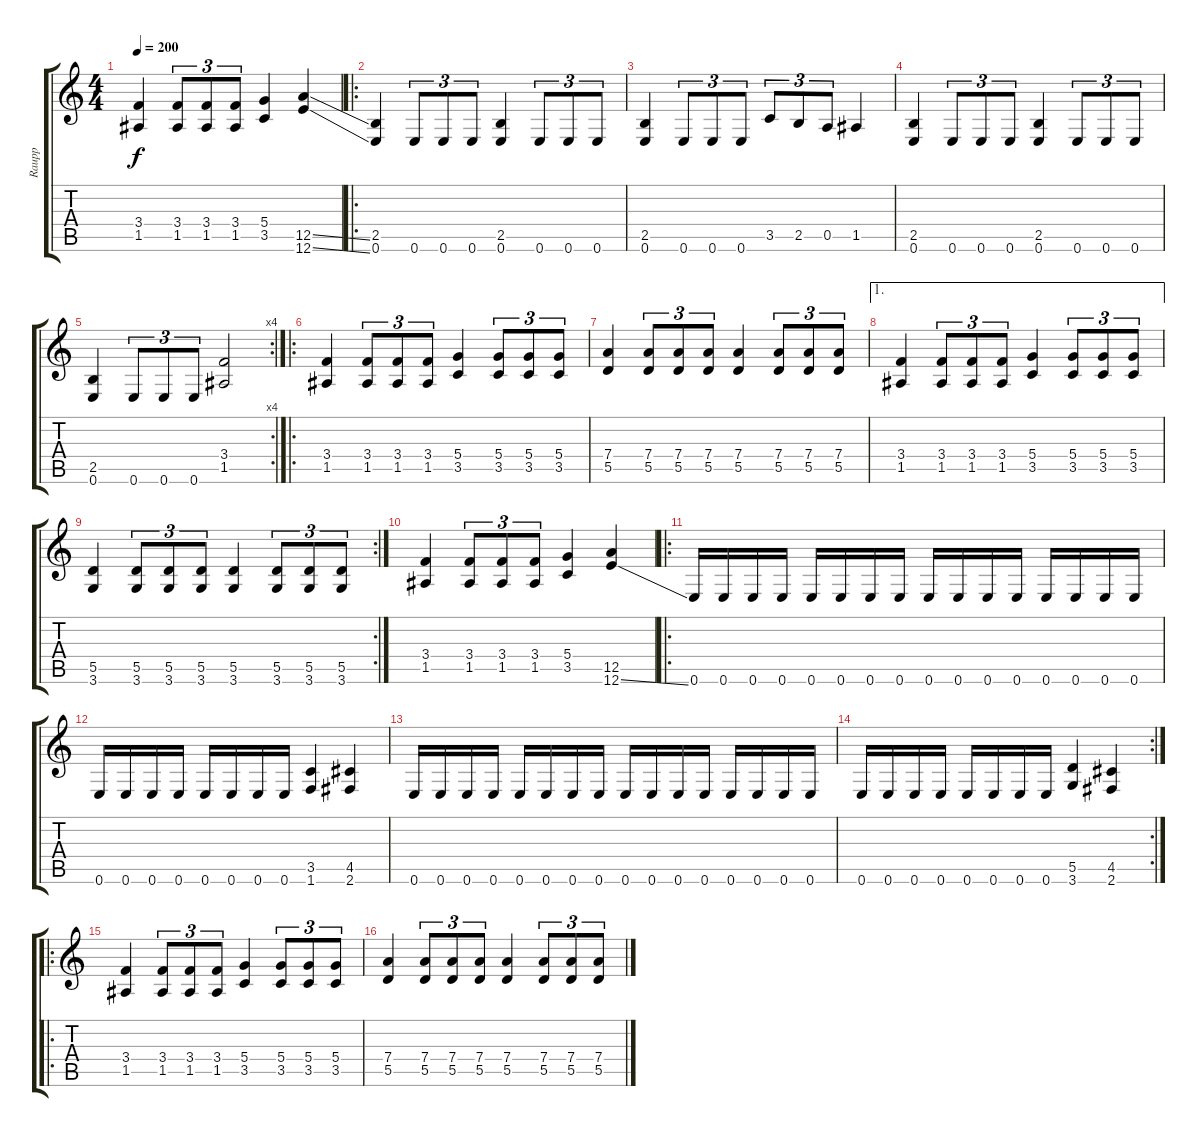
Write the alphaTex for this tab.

\track ("Raupp" "Raupp") {instrument overdrivenguitar}
\staff {score tabs}
\tuning (E4 B3 G3 D3 A2 E2) {hide}
\ts (4 4)
\tempo 200
\clef g2
\ks c
(3.4 1.5).4{dy f} (3.4 1.5).8{tu (3 2)} (3.4 1.5).8{tu (3 2)} (3.4 1.5).8{tu (3 2)} (5.4 3.5).4 (12.5{ss} 12.6{ss}).4 |
\ro
(2.5 0.6).4 0.6.8{tu (3 2)} 0.6.8{tu (3 2)} 0.6.8{tu (3 2)} (2.5 0.6).4 0.6.8{tu (3 2)} 0.6.8{tu (3 2)} 0.6.8{tu (3 2)} |
(2.5 0.6).4 0.6.8{tu (3 2)} 0.6.8{tu (3 2)} 0.6.8{tu (3 2)} 3.5.8{tu (3 2)} 2.5.8{tu (3 2)} 0.5.8{tu (3 2)} 1.5.4 |
(2.5 0.6).4 0.6.8{tu (3 2)} 0.6.8{tu (3 2)} 0.6.8{tu (3 2)} (2.5 0.6).4 0.6.8{tu (3 2)} 0.6.8{tu (3 2)} 0.6.8{tu (3 2)} |
\rc 4
(2.5 0.6).4 0.6.8{tu (3 2)} 0.6.8{tu (3 2)} 0.6.8{tu (3 2)} (3.4 1.5).2 |
\ro
(3.4 1.5).4 (3.4 1.5).8{tu (3 2)} (3.4 1.5).8{tu (3 2)} (3.4 1.5).8{tu (3 2)} (5.4 3.5).4 (5.4 3.5).8{tu (3 2)} (5.4 3.5).8{tu (3 2)} (5.4 3.5).8{tu (3 2)} |
(7.4 5.5).4 (7.4 5.5).8{tu (3 2)} (7.4 5.5).8{tu (3 2)} (7.4 5.5).8{tu (3 2)} (7.4 5.5).4 (7.4 5.5).8{tu (3 2)} (7.4 5.5).8{tu (3 2)} (7.4 5.5).8{tu (3 2)} |
\ae 1
(3.4 1.5).4 (3.4 1.5).8{tu (3 2)} (3.4 1.5).8{tu (3 2)} (3.4 1.5).8{tu (3 2)} (5.4 3.5).4 (5.4 3.5).8{tu (3 2)} (5.4 3.5).8{tu (3 2)} (5.4 3.5).8{tu (3 2)} |
\rc 2
(5.5 3.6).4 (5.5 3.6).8{tu (3 2)} (5.5 3.6).8{tu (3 2)} (5.5 3.6).8{tu (3 2)} (5.5 3.6).4 (5.5 3.6).8{tu (3 2)} (5.5 3.6).8{tu (3 2)} (5.5 3.6).8{tu (3 2)} |
(3.4 1.5).4 (3.4 1.5).8{tu (3 2)} (3.4 1.5).8{tu (3 2)} (3.4 1.5).8{tu (3 2)} (5.4 3.5).4 (12.5 12.6{ss}).4 |
\ro
0.6.16 0.6.16 0.6.16 0.6.16 0.6.16 0.6.16 0.6.16 0.6.16 0.6.16 0.6.16 0.6.16 0.6.16 0.6.16 0.6.16 0.6.16 0.6.16 |
0.6.16 0.6.16 0.6.16 0.6.16 0.6.16 0.6.16 0.6.16 0.6.16 (3.5 1.6).4 (4.5 2.6).4 |
0.6.16 0.6.16 0.6.16 0.6.16 0.6.16 0.6.16 0.6.16 0.6.16 0.6.16 0.6.16 0.6.16 0.6.16 0.6.16 0.6.16 0.6.16 0.6.16 |
\rc 2
0.6.16 0.6.16 0.6.16 0.6.16 0.6.16 0.6.16 0.6.16 0.6.16 (5.5 3.6).4 (4.5 2.6).4 |
\ro
(3.4 1.5).4 (3.4 1.5).8{tu (3 2)} (3.4 1.5).8{tu (3 2)} (3.4 1.5).8{tu (3 2)} (5.4 3.5).4 (5.4 3.5).8{tu (3 2)} (5.4 3.5).8{tu (3 2)} (5.4 3.5).8{tu (3 2)} |
(7.4 5.5).4 (7.4 5.5).8{tu (3 2)} (7.4 5.5).8{tu (3 2)} (7.4 5.5).8{tu (3 2)} (7.4 5.5).4 (7.4 5.5).8{tu (3 2)} (7.4 5.5).8{tu (3 2)} (7.4 5.5).8{tu (3 2)}
